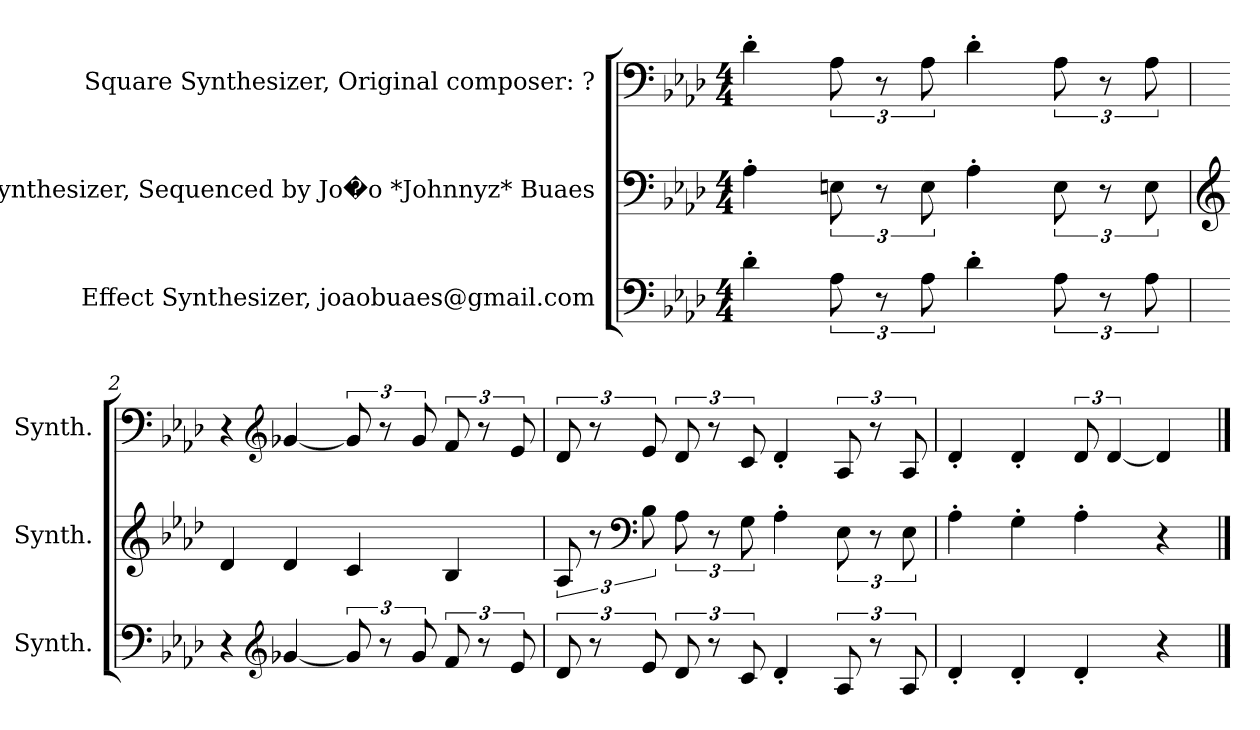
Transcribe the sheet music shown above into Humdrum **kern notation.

**kern	**kern	**kern
*part3	*part2	*part1
*staff3	*staff2	*staff1
*I"Effect Synthesizer, joaobuaes@gmail.com	*I"Square Synthesizer, Sequenced by Jo�o *Johnnyz* Buaes	*I"Square Synthesizer, Original composer: ?
*I'Synth.	*I'Synth.	*I'Synth.
*clefF4	*clefF4	*clefF4
*k[b-e-a-d-]	*k[b-e-a-d-]	*k[b-e-a-d-]
*M4/4	*M4/4	*M4/4
*MM200	*MM200	*MM200
=1	=1	=1
4d-'\	4A-'\	4d-'\
12A-\	12En\	12A-\
12r	12r	12r
12A-\	12E\	12A-\
4d-'\	4A-'\	4d-'\
12A-\	12E\	12A-\
12r	12r	12r
12A-\	12E\	12A-\
!!LO:LB:g=z
=2	=2	=2
*	*clefG2	*
4r	4d-/	4r
*clefG2	*	*clefG2
[4g-X/	4d-/	[4g-X/
12g-/]	4c/	12g-/]
12r	.	12r
12g-/	.	12g-/
12f/	4B-/	12f/
12r	.	12r
12e-/	.	12e-/
=3	=3	=3
12d-/	12A-/	12d-/
12r	12r	12r
*	*clefF4	*
12e-/	12B-\	12e-/
12d-/	12A-\	12d-/
12r	12r	12r
12c/	12G\	12c/
4d-'/	4A-'\	4d-'/
12A-/	12E-\	12A-/
12r	12r	12r
12A-/	12E-\	12A-/
=4	=4	=4
4d-'/	4A-'\	4d-'/
4d-'/	4G'\	4d-'/
4d-'/	4A-'\	12d-/
.	.	[6d-/
4r	4r	4d-/]
==	==	==
*-	*-	*-
